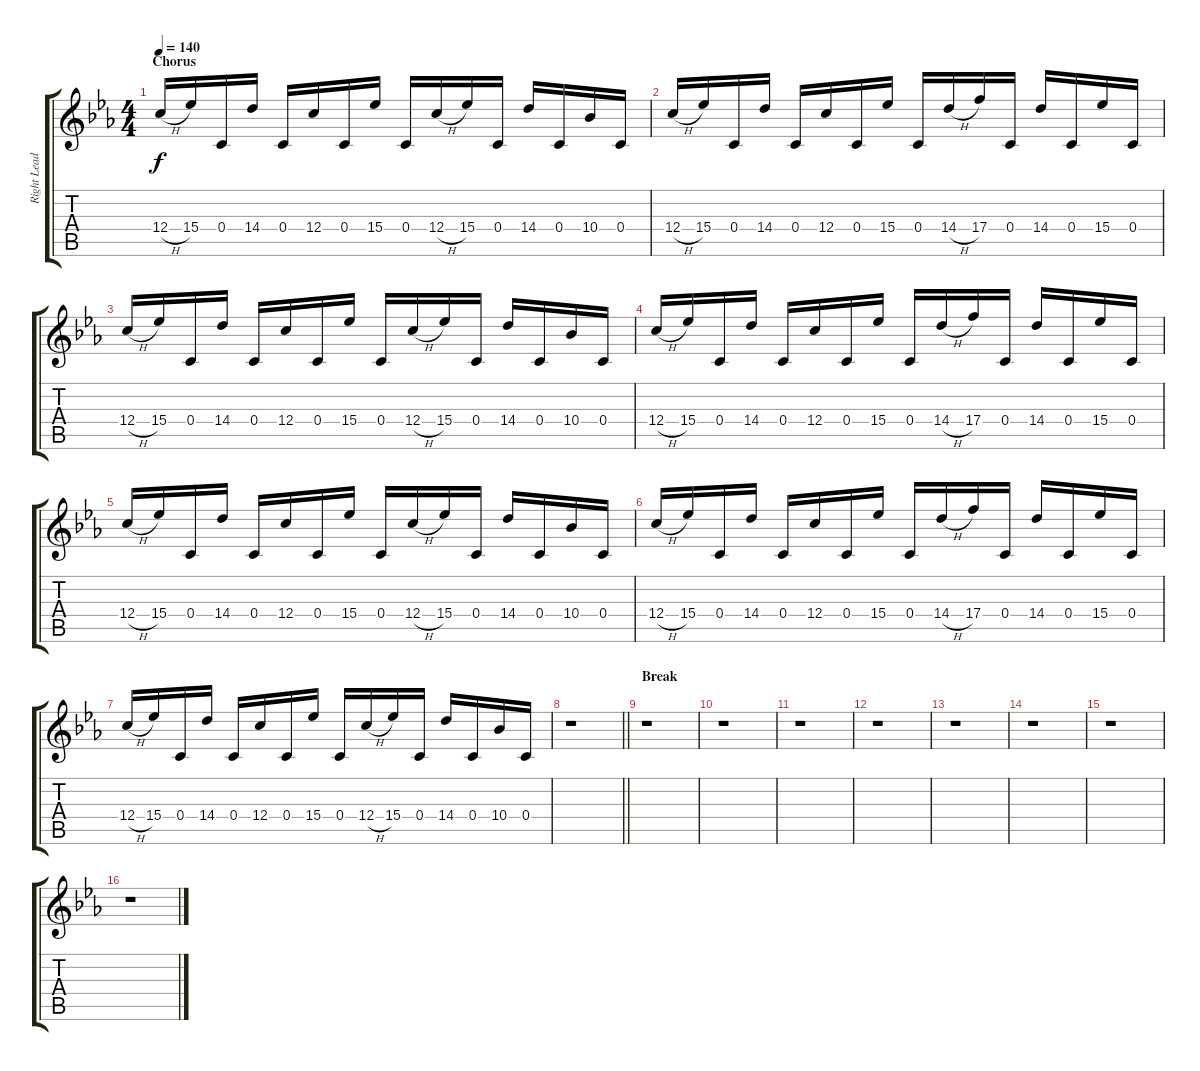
\track ("Right Lead Guitar" "Right Lead") {instrument distortionguitar}
\staff {score tabs}
\tuning (D4 A3 F3 C3 G2 C2) {hide}
\ts (4 4)
\section ("" "Chorus")
\tempo 140
\clef g2
\ks eb
12.4{h}.16{dy f volume 10} 15.4.16 0.4.16 14.4.16 0.4.16 12.4.16 0.4.16 15.4.16 0.4.16 12.4{h}.16 15.4.16 0.4.16 14.4.16 0.4.16 10.4.16 0.4.16 |
12.4{h}.16 15.4.16 0.4.16 14.4.16 0.4.16 12.4.16 0.4.16 15.4.16 0.4.16 14.4{h}.16 17.4.16 0.4.16 14.4.16 0.4.16 15.4.16 0.4.16 |
12.4{h}.16 15.4.16 0.4.16 14.4.16 0.4.16 12.4.16 0.4.16 15.4.16 0.4.16 12.4{h}.16 15.4.16 0.4.16 14.4.16 0.4.16 10.4.16 0.4.16 |
12.4{h}.16 15.4.16 0.4.16 14.4.16 0.4.16 12.4.16 0.4.16 15.4.16 0.4.16 14.4{h}.16 17.4.16 0.4.16 14.4.16 0.4.16 15.4.16 0.4.16 |
12.4{h}.16 15.4.16 0.4.16 14.4.16 0.4.16 12.4.16 0.4.16 15.4.16 0.4.16 12.4{h}.16 15.4.16 0.4.16 14.4.16 0.4.16 10.4.16 0.4.16 |
12.4{h}.16 15.4.16 0.4.16 14.4.16 0.4.16 12.4.16 0.4.16 15.4.16 0.4.16 14.4{h}.16 17.4.16 0.4.16 14.4.16 0.4.16 15.4.16 0.4.16 |
12.4{h}.16 15.4.16 0.4.16 14.4.16 0.4.16 12.4.16 0.4.16 15.4.16 0.4.16 12.4{h}.16 15.4.16 0.4.16 14.4.16 0.4.16 10.4.16 0.4.16 |
\barLineRight lightlight
r.1 |
\section ("" "Break")
r.1 |
r.1 |
r.1 |
r.1 |
r.1 |
r.1 |
r.1 |
r.1
